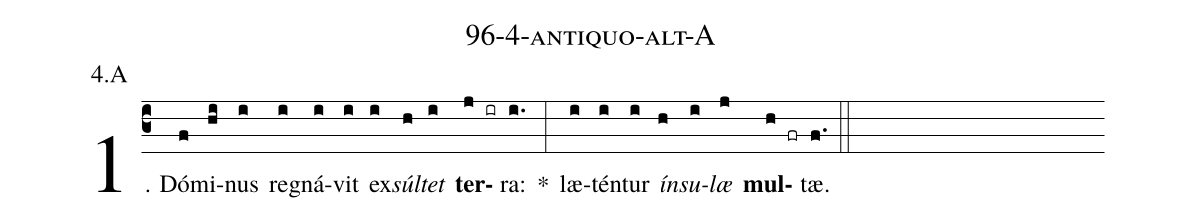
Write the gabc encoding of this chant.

name: 96-4-antiquo-alt-A;
annotation: 4.A;
%%
(c3)1. Dó(f)mi(hi)nus(i) re(i)gná(i)vit(i) ex(i)<i>súl</i>(h)<i>tet</i>(i) <b>ter</b>(j ir)ra:(i.) *(:) læ(i)tén(i)tur(i) <i>ín</i>(h)<i>su</i>(i)<i>læ</i>(j) <b>mul</b>(h fr)tæ.(f.) (::)
